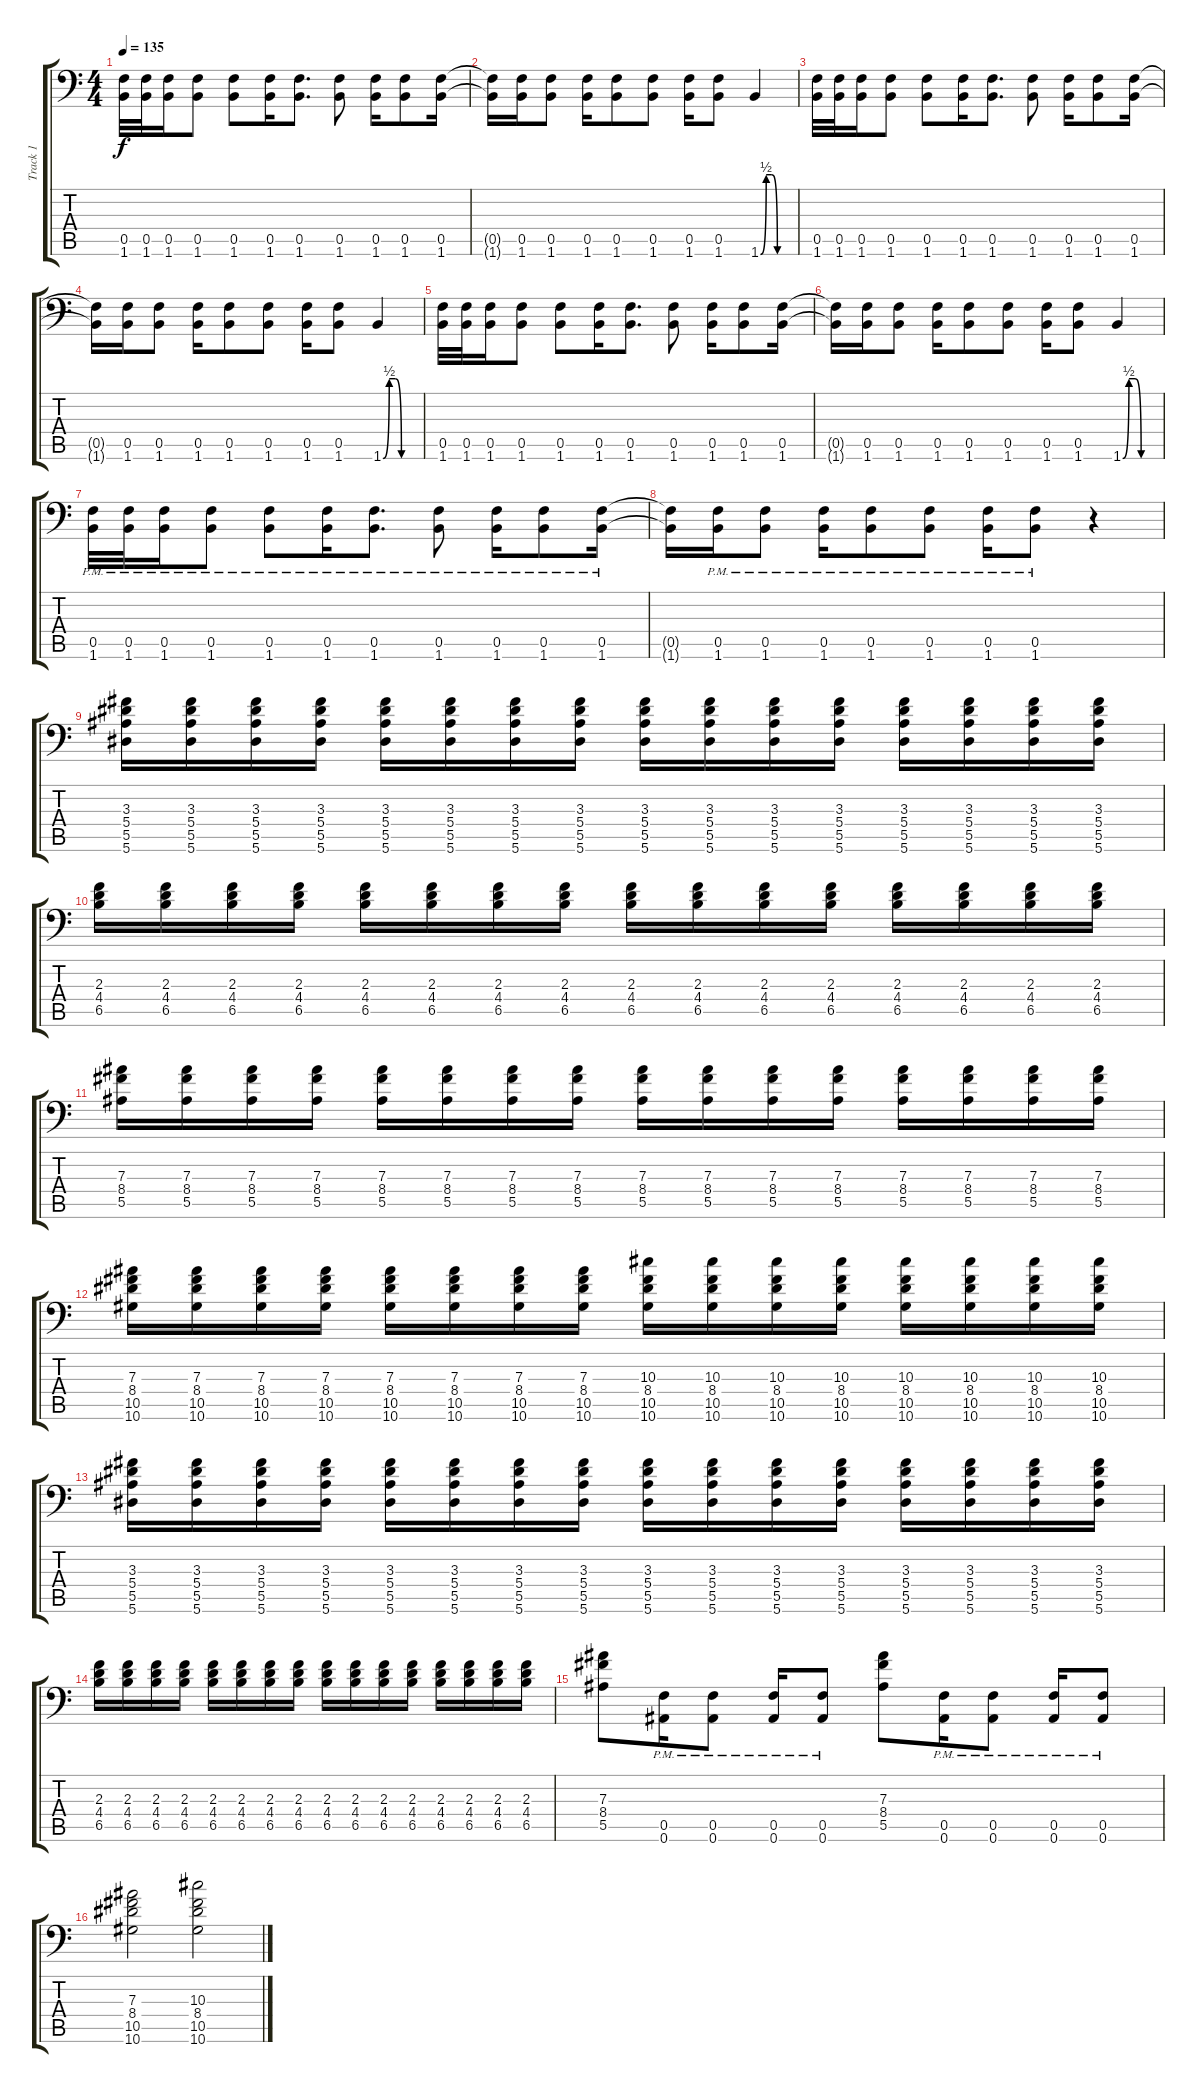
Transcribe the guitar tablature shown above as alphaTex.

\track ("Track 1" "Track 1") {instrument distortionguitar}
\staff {score tabs}
\tuning (C4 G3 Eb3 Bb2 F2 Bb1) {hide}
\ts (4 4)
\tempo 135
\clef f4
\ks c
(0.5 1.6).32{dy f} (0.5 1.6).32 (0.5 1.6).16 (0.5 1.6).8 (0.5 1.6).8 (0.5 1.6).16 (0.5 1.6).8{d} (0.5 1.6).8 (0.5 1.6).16 (0.5 1.6).8 (0.5 1.6).16 |
(0.5{t} 1.6{t}).16 (0.5 1.6).16 (0.5 1.6).8 (0.5 1.6).16 (0.5 1.6).8 (0.5 1.6).8 (0.5 1.6).16 (0.5 1.6).8 1.6{be (custom 0 0 10 2 20 2 30 0 60 0)}.4 |
(0.5 1.6).32 (0.5 1.6).32 (0.5 1.6).16 (0.5 1.6).8 (0.5 1.6).8 (0.5 1.6).16 (0.5 1.6).8{d} (0.5 1.6).8 (0.5 1.6).16 (0.5 1.6).8 (0.5 1.6).16 |
(0.5{t} 1.6{t}).16 (0.5 1.6).16 (0.5 1.6).8 (0.5 1.6).16 (0.5 1.6).8 (0.5 1.6).8 (0.5 1.6).16 (0.5 1.6).8 1.6{be (custom 0 0 10 2 20 2 30 0 60 0)}.4 |
(0.5 1.6).32 (0.5 1.6).32 (0.5 1.6).16 (0.5 1.6).8 (0.5 1.6).8 (0.5 1.6).16 (0.5 1.6).8{d} (0.5 1.6).8 (0.5 1.6).16 (0.5 1.6).8 (0.5 1.6).16 |
(0.5{t} 1.6{t}).16 (0.5 1.6).16 (0.5 1.6).8 (0.5 1.6).16 (0.5 1.6).8 (0.5 1.6).8 (0.5 1.6).16 (0.5 1.6).8 1.6{be (custom 0 0 10 2 20 2 30 0 60 0)}.4 |
(0.5{pm} 1.6{pm}).32 (0.5{pm} 1.6{pm}).32 (0.5{pm} 1.6{pm}).16 (0.5{pm} 1.6{pm}).8 (0.5{pm} 1.6{pm}).8 (0.5{pm} 1.6{pm}).16 (0.5{pm} 1.6{pm}).8{d} (0.5{pm} 1.6{pm}).8 (0.5{pm} 1.6{pm}).16 (0.5{pm} 1.6{pm}).8 (0.5{pm} 1.6{pm}).16 |
(0.5{t} 1.6{t}).16 (0.5{pm} 1.6{pm}).16 (0.5{pm} 1.6{pm}).8 (0.5{pm} 1.6{pm}).16 (0.5{pm} 1.6{pm}).8 (0.5{pm} 1.6{pm}).8 (0.5{pm} 1.6{pm}).16 (0.5{pm} 1.6{pm}).8 r.4 |
(3.3 5.4 5.5 5.6).16 (3.3 5.4 5.5 5.6).16 (3.3 5.4 5.5 5.6).16 (3.3 5.4 5.5 5.6).16 (3.3 5.4 5.5 5.6).16 (3.3 5.4 5.5 5.6).16 (3.3 5.4 5.5 5.6).16 (3.3 5.4 5.5 5.6).16 (3.3 5.4 5.5 5.6).16 (3.3 5.4 5.5 5.6).16 (3.3 5.4 5.5 5.6).16 (3.3 5.4 5.5 5.6).16 (3.3 5.4 5.5 5.6).16 (3.3 5.4 5.5 5.6).16 (3.3 5.4 5.5 5.6).16 (3.3 5.4 5.5 5.6).16 |
(2.3 4.4 6.5).16 (2.3 4.4 6.5).16 (2.3 4.4 6.5).16 (2.3 4.4 6.5).16 (2.3 4.4 6.5).16 (2.3 4.4 6.5).16 (2.3 4.4 6.5).16 (2.3 4.4 6.5).16 (2.3 4.4 6.5).16 (2.3 4.4 6.5).16 (2.3 4.4 6.5).16 (2.3 4.4 6.5).16 (2.3 4.4 6.5).16 (2.3 4.4 6.5).16 (2.3 4.4 6.5).16 (2.3 4.4 6.5).16 |
(7.3 8.4 5.5).16 (7.3 8.4 5.5).16 (7.3 8.4 5.5).16 (7.3 8.4 5.5).16 (7.3 8.4 5.5).16 (7.3 8.4 5.5).16 (7.3 8.4 5.5).16 (7.3 8.4 5.5).16 (7.3 8.4 5.5).16 (7.3 8.4 5.5).16 (7.3 8.4 5.5).16 (7.3 8.4 5.5).16 (7.3 8.4 5.5).16 (7.3 8.4 5.5).16 (7.3 8.4 5.5).16 (7.3 8.4 5.5).16 |
(7.3 8.4 10.5 10.6).16 (7.3 8.4 10.5 10.6).16 (7.3 8.4 10.5 10.6).16 (7.3 8.4 10.5 10.6).16 (7.3 8.4 10.5 10.6).16 (7.3 8.4 10.5 10.6).16 (7.3 8.4 10.5 10.6).16 (7.3 8.4 10.5 10.6).16 (10.3 8.4 10.5 10.6).16 (10.3 8.4 10.5 10.6).16 (10.3 8.4 10.5 10.6).16 (10.3 8.4 10.5 10.6).16 (10.3 8.4 10.5 10.6).16 (10.3 8.4 10.5 10.6).16 (10.3 8.4 10.5 10.6).16 (10.3 8.4 10.5 10.6).16 |
(3.3 5.4 5.5 5.6).16 (3.3 5.4 5.5 5.6).16 (3.3 5.4 5.5 5.6).16 (3.3 5.4 5.5 5.6).16 (3.3 5.4 5.5 5.6).16 (3.3 5.4 5.5 5.6).16 (3.3 5.4 5.5 5.6).16 (3.3 5.4 5.5 5.6).16 (3.3 5.4 5.5 5.6).16 (3.3 5.4 5.5 5.6).16 (3.3 5.4 5.5 5.6).16 (3.3 5.4 5.5 5.6).16 (3.3 5.4 5.5 5.6).16 (3.3 5.4 5.5 5.6).16 (3.3 5.4 5.5 5.6).16 (3.3 5.4 5.5 5.6).16 |
(2.3 4.4 6.5).16 (2.3 4.4 6.5).16 (2.3 4.4 6.5).16 (2.3 4.4 6.5).16 (2.3 4.4 6.5).16 (2.3 4.4 6.5).16 (2.3 4.4 6.5).16 (2.3 4.4 6.5).16 (2.3 4.4 6.5).16 (2.3 4.4 6.5).16 (2.3 4.4 6.5).16 (2.3 4.4 6.5).16 (2.3 4.4 6.5).16 (2.3 4.4 6.5).16 (2.3 4.4 6.5).16 (2.3 4.4 6.5).16 |
(7.3 8.4 5.5).8 (0.5{pm} 0.6{pm}).16 (0.5{pm} 0.6{pm}).8 (0.5{pm} 0.6{pm}).16 (0.5{pm} 0.6{pm}).8 (7.3 8.4 5.5).8 (0.5{pm} 0.6{pm}).16 (0.5{pm} 0.6{pm}).8 (0.5{pm} 0.6{pm}).16 (0.5{pm} 0.6{pm}).8 |
(7.3 8.4 10.5 10.6).2 (10.3 8.4 10.5 10.6).2
